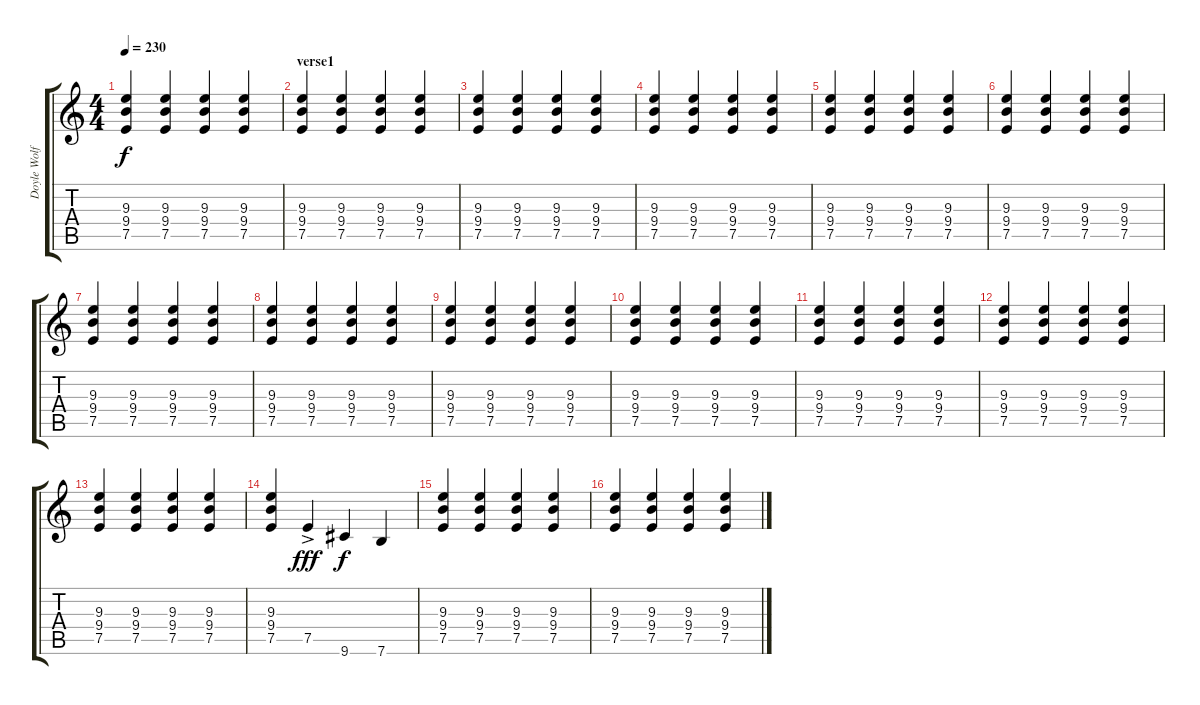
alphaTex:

\track ("Doyle Wolfgang" "Doyle Wolf") {instrument overdrivenguitar}
\staff {score tabs}
\tuning (E4 B3 G3 D3 A2 E2) {hide}
\ts (4 4)
\tempo 230
\clef g2
\ks c
(9.3 9.4 7.5).4{dy f} (9.3 9.4 7.5).4 (9.3 9.4 7.5).4 (9.3 9.4 7.5).4 |
\section ("" "verse1")
(9.3 9.4 7.5).4 (9.3 9.4 7.5).4 (9.3 9.4 7.5).4 (9.3 9.4 7.5).4 |
(9.3 9.4 7.5).4 (9.3 9.4 7.5).4 (9.3 9.4 7.5).4 (9.3 9.4 7.5).4 |
(9.3 9.4 7.5).4 (9.3 9.4 7.5).4 (9.3 9.4 7.5).4 (9.3 9.4 7.5).4 |
(9.3 9.4 7.5).4 (9.3 9.4 7.5).4 (9.3 9.4 7.5).4 (9.3 9.4 7.5).4 |
(9.3 9.4 7.5).4 (9.3 9.4 7.5).4 (9.3 9.4 7.5).4 (9.3 9.4 7.5).4 |
(9.3 9.4 7.5).4 (9.3 9.4 7.5).4 (9.3 9.4 7.5).4 (9.3 9.4 7.5).4 |
(9.3 9.4 7.5).4 (9.3 9.4 7.5).4 (9.3 9.4 7.5).4 (9.3 9.4 7.5).4 |
(9.3 9.4 7.5).4 (9.3 9.4 7.5).4 (9.3 9.4 7.5).4 (9.3 9.4 7.5).4 |
(9.3 9.4 7.5).4 (9.3 9.4 7.5).4 (9.3 9.4 7.5).4 (9.3 9.4 7.5).4 |
(9.3 9.4 7.5).4 (9.3 9.4 7.5).4 (9.3 9.4 7.5).4 (9.3 9.4 7.5).4 |
(9.3 9.4 7.5).4 (9.3 9.4 7.5).4 (9.3 9.4 7.5).4 (9.3 9.4 7.5).4 |
(9.3 9.4 7.5).4 (9.3 9.4 7.5).4 (9.3 9.4 7.5).4 (9.3 9.4 7.5).4 |
(9.3 9.4 7.5).4 7.5{ac}.4{dy fff} 9.6.4{dy f} 7.6.4 |
(9.3 9.4 7.5).4 (9.3 9.4 7.5).4 (9.3 9.4 7.5).4 (9.3 9.4 7.5).4 |
(9.3 9.4 7.5).4 (9.3 9.4 7.5).4 (9.3 9.4 7.5).4 (9.3 9.4 7.5).4
